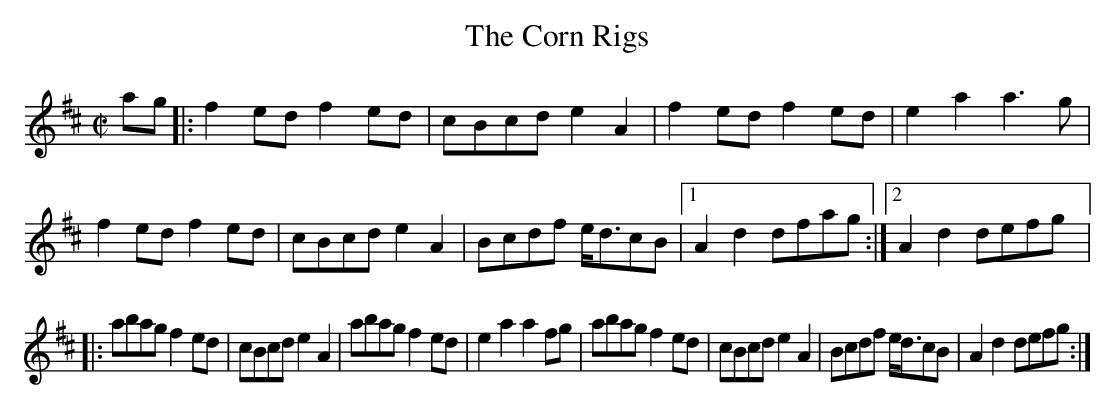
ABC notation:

X:1
T:Corn Rigs, The
K:D
M:C|
ag|:f2ed f2ed|cBcd e2A2|f2ed f2ed|e2a2 a3g|f2ed f2ed|cBcd e2A2|Bcdf e<dcB|1A2d2 dfag:|2A2d2 defg|:
abag f2ed|cBcd e2A2|abag f2ed|e2a2 a2fg|abag f2ed|cBcd e2A2|Bcdf e<dcB|A2d2 defg:|
